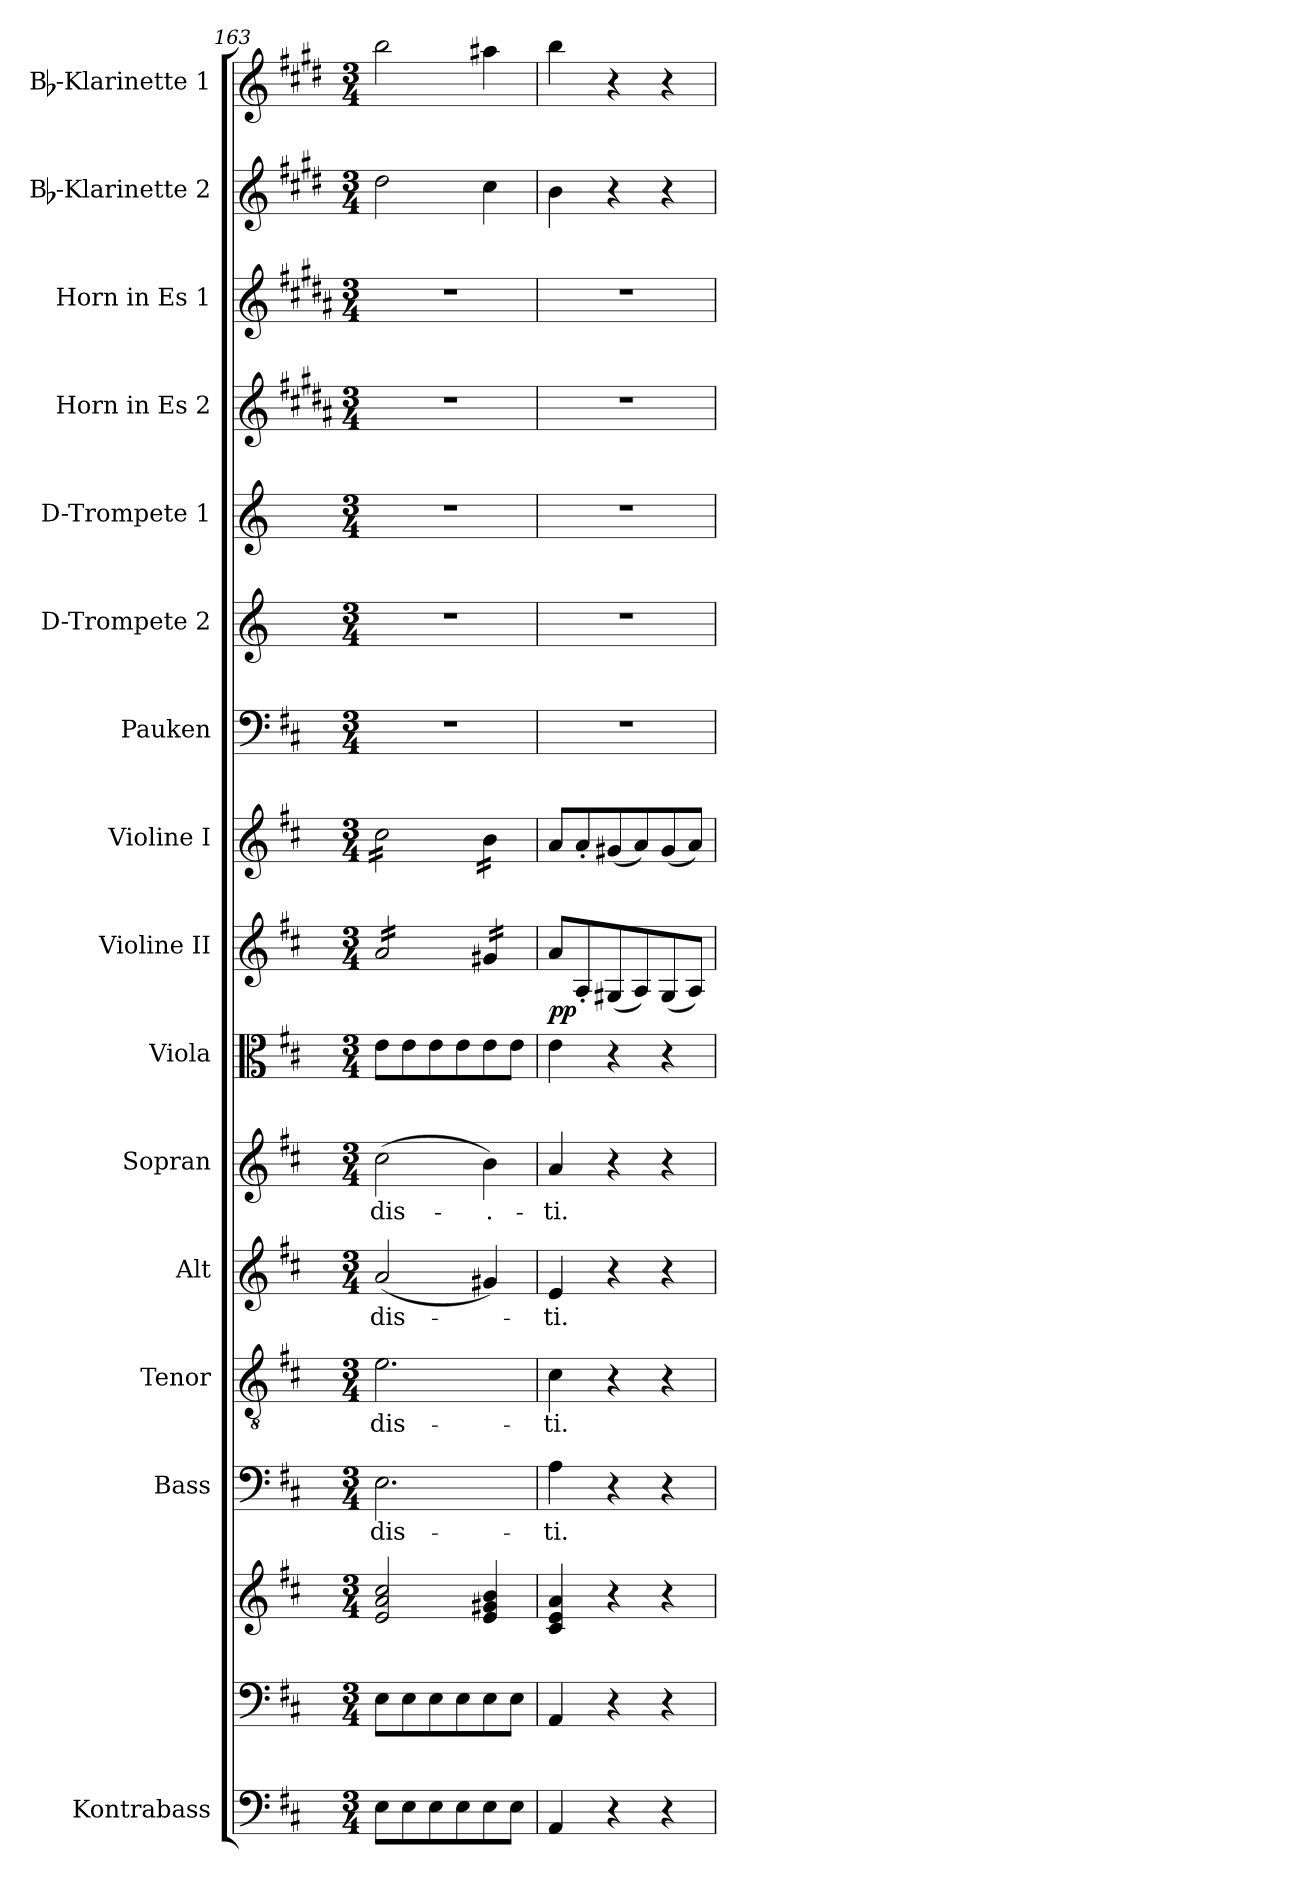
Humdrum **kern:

**kern	**kern	**kern	**kern	**text	**kern	**text	**kern	**text	**kern	**text	**kern	**kern	**dynam	**kern	**kern	**kern	**kern	**kern	**kern	**kern	**kern
*part16	*part15	*part15	*part14	*part14	*part13	*part13	*part12	*part12	*part11	*part11	*part10	*part9	*part9	*part8	*part7	*part6	*part5	*part4	*part3	*part2	*part1
*staff17	*staff16	*staff15	*staff14	*staff14	*staff13	*staff13	*staff12	*staff12	*staff11	*staff11	*staff10	*staff9	*staff9	*staff8	*staff7	*staff6	*staff5	*staff4	*staff3	*staff2	*staff1
*I"Kontrabass	*	*	*I"Bass	*	*I"Tenor	*	*I"Alt	*	*I"Sopran	*	*I"Viola	*I"Violine II	*	*I"Violine I	*I"Pauken	*I"D-Trompete 2	*I"D-Trompete 1	*I"Horn in Es 2	*I"Horn in Es 1	*I"Bb-Klarinette 2	*I"Bb-Klarinette 1
*I'Kb.	*	*	*I'B.	*	*I'T.	*	*I'A.	*	*I'S.	*	*I'Vla.	*I'Vl. II	*	*I'Vl. I	*I'Pk.	*I'D Trp. 2	*I'D Trp. 1	*	*	*I'Bb Kl. 2	*I'Bb Kl. 1
*clefF4	*clefF4	*clefG2	*clefF4	*	*clefGv2	*	*clefG2	*	*clefG2	*	*clefC3	*clefG2	*	*clefG2	*clefF4	*clefG2	*clefG2	*clefG2	*clefG2	*clefG2	*clefG2
*ITrd7c12	*	*	*	*	*	*	*	*	*	*	*	*	*	*	*	*ITrd-1c-2	*ITrd-1c-2	*ITrd5c9	*ITrd5c9	*ITrd1c2	*ITrd1c2
*k[f#c#]	*k[f#c#]	*k[f#c#]	*k[f#c#]	*	*k[f#c#]	*	*k[f#c#]	*	*k[f#c#]	*	*k[f#c#]	*k[f#c#]	*	*k[f#c#]	*k[f#c#]	*k[f#c#]	*k[f#c#]	*k[f#c#]	*k[f#c#]	*k[f#c#]	*k[f#c#]
*D:	*D:	*D:	*D:	*	*D:	*	*D:	*	*D:	*	*D:	*D:	*	*D:	*D:	*D:	*D:	*D:	*D:	*D:	*D:
*M3/4	*M3/4	*M3/4	*M3/4	*	*M3/4	*	*M3/4	*	*M3/4	*	*M3/4	*M3/4	*	*M3/4	*M3/4	*M3/4	*M3/4	*M3/4	*M3/4	*M3/4	*M3/4
=163	=163	=163	=163	=163	=163	=163	=163	=163	=163	=163	=163	=163	=163	=163	=163	=163	=163	=163	=163	=163	=163
!	!	!	!	!LO:LY:b	!	!LO:LY:b	!	!LO:LY:b	!	!LO:LY:b	!	!	!	!	!	!	!	!	!	!	!
*	*	*	*	*	*	*	*	*	*	*	*	*tremolo	*	*	*	*	*	*	*	*	*
*	*	*	*	*	*	*	*	*	*	*	*	*	*	*tremolo	*	*	*	*	*	*	*
8EE\L	8E\L	2e/ 2a/ 2cc#/	2.E\	-dis-	2.e\	-dis-	(<2a/	-dis-	(>2cc#\	-dis-	8e\L	16a/LL	.	16cc#\LL	2.r	2.r	2.r	2.r	2.r	2cc#\	2aa\
.	.	.	.	.	.	.	.	.	.	.	.	16a/	.	16cc#\	.	.	.	.	.	.	.
8EE\	8E\	.	.	.	.	.	.	.	.	.	8e\	16a/	.	16cc#\	.	.	.	.	.	.	.
.	.	.	.	.	.	.	.	.	.	.	.	16a/	.	16cc#\	.	.	.	.	.	.	.
8EE\	8E\	.	.	.	.	.	.	.	.	.	8e\	16a/	.	16cc#\	.	.	.	.	.	.	.
.	.	.	.	.	.	.	.	.	.	.	.	16a/	.	16cc#\	.	.	.	.	.	.	.
8EE\	8E\	.	.	.	.	.	.	.	.	.	8e\	16a/	.	16cc#\	.	.	.	.	.	.	.
.	.	.	.	.	.	.	.	.	.	.	.	16a/JJ	.	16cc#\JJ	.	.	.	.	.	.	.
!	!	!	!	!	!	!	!	!	!	!LO:LY:b	!	!	!	!	!	!	!	!	!	!	!
8EE\	8E\	4e/ 4g#X/ 4b/	.	.	.	.	4g#X/)	.	4b\)	-.-	8e\	16g#X/LL	.	16b\LL	.	.	.	.	.	4b\	4gg#X\
.	.	.	.	.	.	.	.	.	.	.	.	16g#X/	.	16b\	.	.	.	.	.	.	.
8EE\J	8E\J	.	.	.	.	.	.	.	.	.	8e\J	16g#X/	.	16b\	.	.	.	.	.	.	.
.	.	.	.	.	.	.	.	.	.	.	.	16g#X/JJ	.	16b\JJ	.	.	.	.	.	.	.
*	*	*	*	*	*	*	*	*	*	*	*	*	*	*Xtremolo	*	*	*	*	*	*	*
*	*	*	*	*	*	*	*	*	*	*	*	*Xtremolo	*	*	*	*	*	*	*	*	*
=164	=164	=164	=164	=164	=164	=164	=164	=164	=164	=164	=164	=164	=164	=164	=164	=164	=164	=164	=164	=164	=164
!	!	!	!	!LO:LY:b	!	!LO:LY:b	!	!LO:LY:b	!	!LO:LY:b	!	!	!LO:DY:b	!	!	!	!	!	!	!	!
4AAA/	4AA/	4c#/ 4e/ 4a/	4A\	-ti.	4c#\	-ti.	4e/	-ti.	4a/	-ti.	4e\	8a/L	pp	8a/L	2.r	2.r	2.r	2.r	2.r	4a\	4aa\
.	.	.	.	.	.	.	.	.	.	.	.	8A'</	.	8a'</	.	.	.	.	.	.	.
4r	4r	4r	4r	.	4r	.	4r	.	4r	.	4r	(<8G#X/	.	(<8g#X/	.	.	.	.	.	4r	4r
.	.	.	.	.	.	.	.	.	.	.	.	8A/)	.	8a/)	.	.	.	.	.	.	.
4r	4r	4r	4r	.	4r	.	4r	.	4r	.	4r	(<8G#/	.	(<8g#/	.	.	.	.	.	4r	4r
.	.	.	.	.	.	.	.	.	.	.	.	8A/J)	.	8a/J)	.	.	.	.	.	.	.
=	=	=	=	=	=	=	=	=	=	=	=	=	=	=	=	=	=	=	=	=	=
*-	*-	*-	*-	*-	*-	*-	*-	*-	*-	*-	*-	*-	*-	*-	*-	*-	*-	*-	*-	*-	*-
